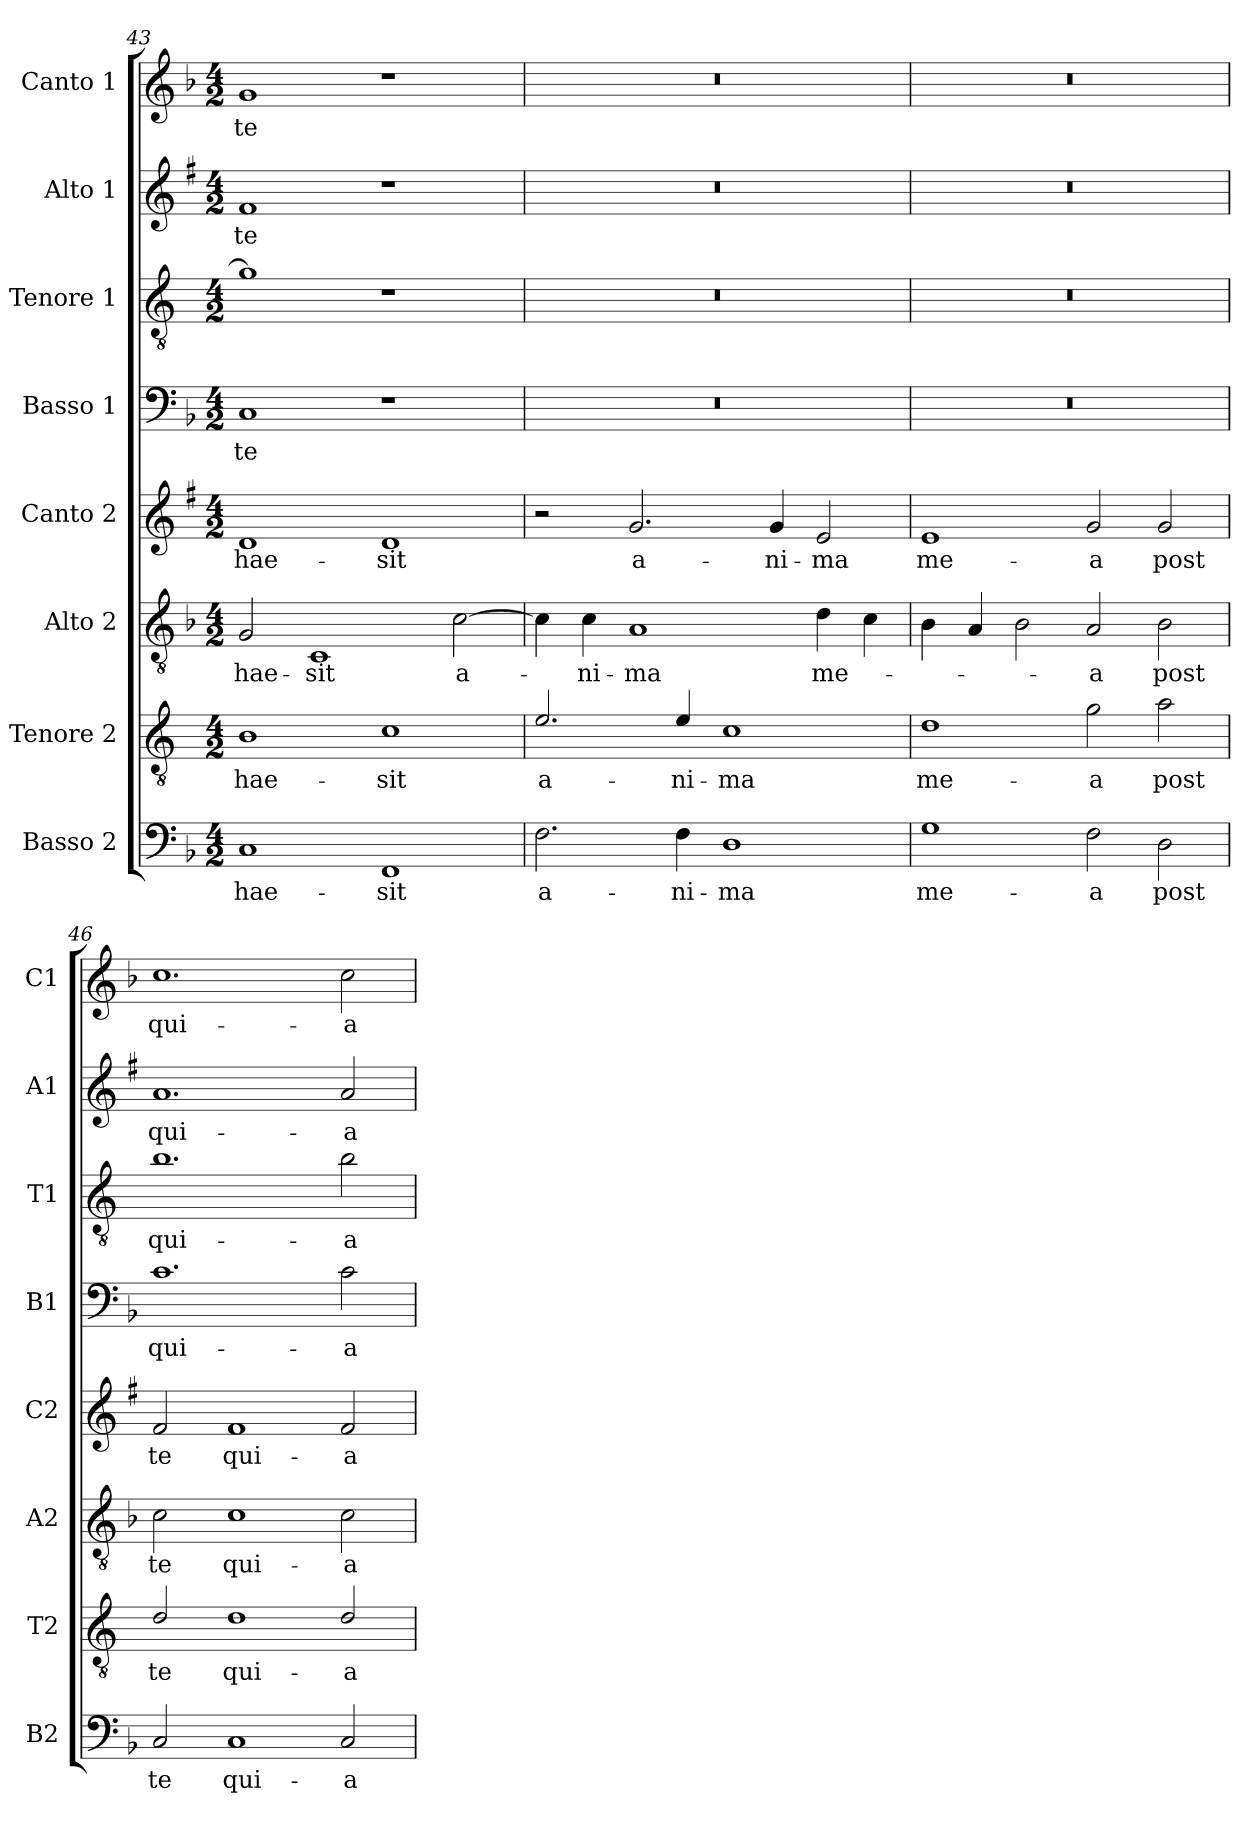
**kern	**text	**kern	**text	**kern	**text	**kern	**text	**kern	**text	**kern	**text	**kern	**text	**kern	**text
*part8	*part8	*part7	*part7	*part6	*part6	*part5	*part5	*part4	*part4	*part3	*part3	*part2	*part2	*part1	*part1
*staff8	*staff8	*staff7	*staff7	*staff6	*staff6	*staff5	*staff5	*staff4	*staff4	*staff3	*staff3	*staff2	*staff2	*staff1	*staff1
*I"Basso 2	*	*I"Tenore 2	*	*I"Alto 2	*	*I"Canto 2	*	*I"Basso 1	*	*I"Tenore 1	*	*I"Alto 1	*	*I"Canto 1	*
*I'B2	*	*I'T2	*	*I'A2	*	*I'C2	*	*I'B1	*	*I'T1	*	*I'A1	*	*I'C1	*
*clefF4	*	*clefGv2	*	*clefGv2	*	*clefG2	*	*clefF4	*	*clefGv2	*	*clefG2	*	*clefG2	*
*	*	*ITrd4c7	*	*	*	*ITrd1c2	*	*	*	*ITrd4c7	*	*ITrd1c2	*	*	*
*k[b-]	*	*k[b-]	*	*k[b-]	*	*k[b-]	*	*k[b-]	*	*k[b-]	*	*k[b-]	*	*k[b-]	*
*F:	*	*F:	*	*F:	*	*F:	*	*F:	*	*F:	*	*F:	*	*F:	*
*M4/2	*	*M4/2	*	*M4/2	*	*M4/2	*	*M4/2	*	*M4/2	*	*M4/2	*	*M4/2	*
=43	=43	=43	=43	=43	=43	=43	=43	=43	=43	=43	=43	=43	=43	=43	=43
!	!LO:LY:b	!	!LO:LY:b	!	!LO:LY:b	!	!LO:LY:b	!	!LO:LY:b	!	!	!	!LO:LY:b	!	!LO:LY:b
1C	-hae-	1E	-hae-	2G/	-hae-	1c	-hae-	1C	te	1c]	.	1e	te	1g	te
!	!	!	!	!	!LO:LY:b	!	!	!	!	!	!	!	!	!	!
.	.	.	.	1C	-sit	.	.	.	.	.	.	.	.	.	.
!	!LO:LY:b	!	!LO:LY:b	!	!	!	!LO:LY:b	!	!	!	!	!	!	!	!
1FF	-sit	1F	-sit	.	.	1c	-sit	1r	.	1r	.	1r	.	1r	.
!	!	!	!	!	!LO:LY:b	!	!	!	!	!	!	!	!	!	!
.	.	.	.	[2c\	a-	.	.	.	.	.	.	.	.	.	.
=44	=44	=44	=44	=44	=44	=44	=44	=44	=44	=44	=44	=44	=44	=44	=44
!	!LO:LY:b	!	!LO:LY:b	!	!	!	!	!	!	!	!	!	!	!	!
2.F\	a-	2.A/	a-	4c\]	.	2r	.	0r	.	0r	.	0r	.	0r	.
!	!	!	!	!	!LO:LY:b	!	!	!	!	!	!	!	!	!	!
.	.	.	.	4c\	-ni-	.	.	.	.	.	.	.	.	.	.
!	!	!	!	!	!LO:LY:b	!	!LO:LY:b	!	!	!	!	!	!	!	!
.	.	.	.	1A	-ma	2.f/	a-	.	.	.	.	.	.	.	.
!	!LO:LY:b	!	!LO:LY:b	!	!	!	!	!	!	!	!	!	!	!	!
4F\	-ni-	4A/	-ni-	.	.	.	.	.	.	.	.	.	.	.	.
!	!LO:LY:b	!	!LO:LY:b	!	!	!	!	!	!	!	!	!	!	!	!
1D	-ma	1F	-ma	.	.	.	.	.	.	.	.	.	.	.	.
!	!	!	!	!	!	!	!LO:LY:b	!	!	!	!	!	!	!	!
.	.	.	.	.	.	4f/	-ni-	.	.	.	.	.	.	.	.
!	!	!	!	!	!LO:LY:b	!	!LO:LY:b	!	!	!	!	!	!	!	!
.	.	.	.	4d\	me-	2d/	-ma	.	.	.	.	.	.	.	.
.	.	.	.	4c\	.	.	.	.	.	.	.	.	.	.	.
=45	=45	=45	=45	=45	=45	=45	=45	=45	=45	=45	=45	=45	=45	=45	=45
!	!LO:LY:b	!	!LO:LY:b	!	!	!	!LO:LY:b	!	!	!	!	!	!	!	!
1G	me-	1G	me-	4B-\	.	1d	me-	0r	.	0r	.	0r	.	0r	.
.	.	.	.	4A/	.	.	.	.	.	.	.	.	.	.	.
.	.	.	.	2B-\	.	.	.	.	.	.	.	.	.	.	.
!	!LO:LY:b	!	!LO:LY:b	!	!LO:LY:b	!	!LO:LY:b	!	!	!	!	!	!	!	!
2F\	-a	2c\	-a	2A/	-a	2f/	-a	.	.	.	.	.	.	.	.
!	!LO:LY:b	!	!LO:LY:b	!	!LO:LY:b	!	!LO:LY:b	!	!	!	!	!	!	!	!
2D\	post	2d\	post	2B-\	post	2f/	post	.	.	.	.	.	.	.	.
=46	=46	=46	=46	=46	=46	=46	=46	=46	=46	=46	=46	=46	=46	=46	=46
!	!LO:LY:b	!	!LO:LY:b	!	!LO:LY:b	!	!LO:LY:b	!	!LO:LY:b	!	!LO:LY:b	!	!LO:LY:b	!	!LO:LY:b
2C/	te	2G/	te	2c\	te	2e/	te	1.c	qui-	1.e	qui-	1.g	qui-	1.cc	qui-
!	!LO:LY:b	!	!LO:LY:b	!	!LO:LY:b	!	!LO:LY:b	!	!	!	!	!	!	!	!
1C	qui-	1G	qui-	1c	qui-	1e	qui-	.	.	.	.	.	.	.	.
!	!LO:LY:b	!	!LO:LY:b	!	!LO:LY:b	!	!LO:LY:b	!	!LO:LY:b	!	!LO:LY:b	!	!LO:LY:b	!	!LO:LY:b
2C/	-a	2G/	-a	2c\	-a	2e/	-a	2c\	-a	2e\	-a	2g/	-a	2cc\	-a
=	=	=	=	=	=	=	=	=	=	=	=	=	=	=	=
*-	*-	*-	*-	*-	*-	*-	*-	*-	*-	*-	*-	*-	*-	*-	*-
